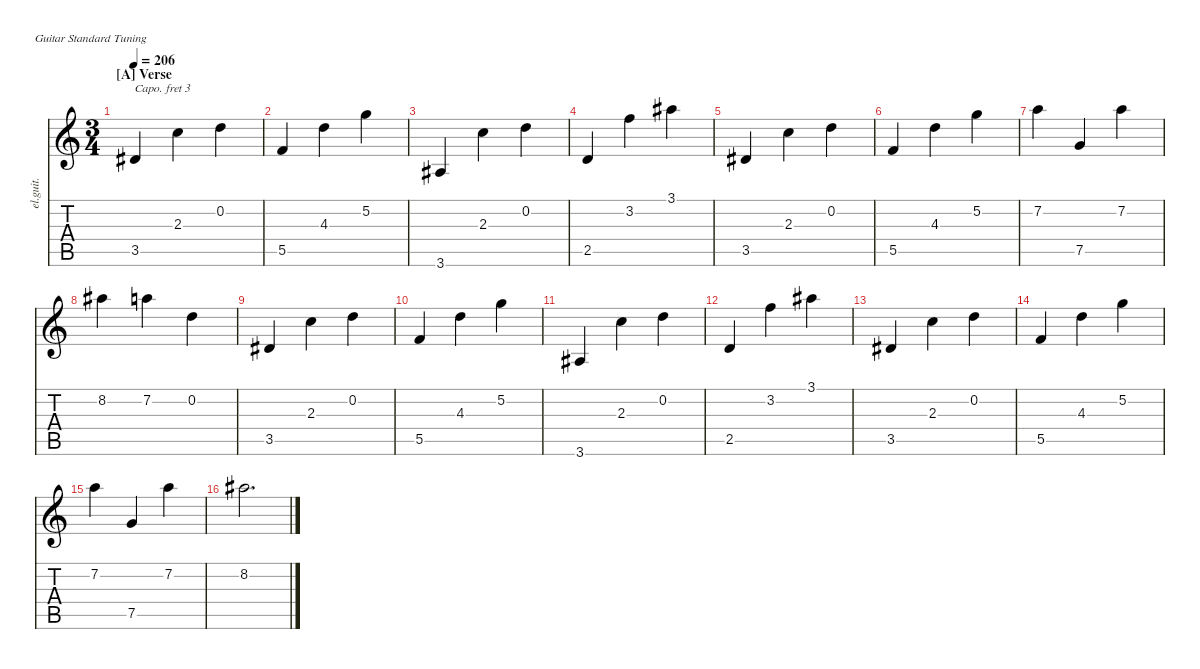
\defaultSystemsLayout 4
\hideDynamics
\bracketExtendMode nobrackets
\otherSystemsTrackNameOrientation horizontal
\track ("Clean Guitar" "el.guit.") {instrument electricguitarclean}
\staff {score tabs}
\capo 3
\tuning (E4 B3 G3 D3 A2 E2)
\ts (3 4)
\beaming (8 2 2 2)
\section ("A" "Verse")
\tempo 206
\clef g2
\ks c
3.5{acc #}.4{dy mf instrument electricguitarclean beam Up} 2.3.4{beam Down} 0.2.4{beam Down} |
5.5.4{beam Up} 4.3.4{beam Down} 5.2.4{beam Down} |
3.6{acc #}.4{beam Up} 2.3.4{beam Down} 0.2.4{beam Down} |
2.5.4{beam Up} 3.2.4{beam Down} 3.1{acc #}.4{beam Down} |
3.5{acc #}.4{beam Up} 2.3.4{beam Down} 0.2.4{beam Down} |
5.5.4{beam Up} 4.3.4{beam Down} 5.2.4{beam Down} |
7.2.4{beam Down} 7.5.4{beam Up} 7.2.4{beam Down} |
8.2{acc #}.4{beam Down} 7.2.4{beam Down} 0.2.4{beam Down} |
3.5{acc #}.4{beam Up} 2.3.4{beam Down} 0.2.4{beam Down} |
5.5.4{beam Up} 4.3.4{beam Down} 5.2.4{beam Down} |
3.6{acc #}.4{beam Up} 2.3.4{beam Down} 0.2.4{beam Down} |
2.5.4{beam Up} 3.2.4{beam Down} 3.1{acc #}.4{beam Down} |
3.5{acc #}.4{beam Up} 2.3.4{beam Down} 0.2.4{beam Down} |
5.5.4{beam Up} 4.3.4{beam Down} 5.2.4{beam Down} |
7.2.4{beam Down} 7.5.4{beam Up} 7.2.4{beam Down} |
8.2{acc #}.2{d beam Down}
